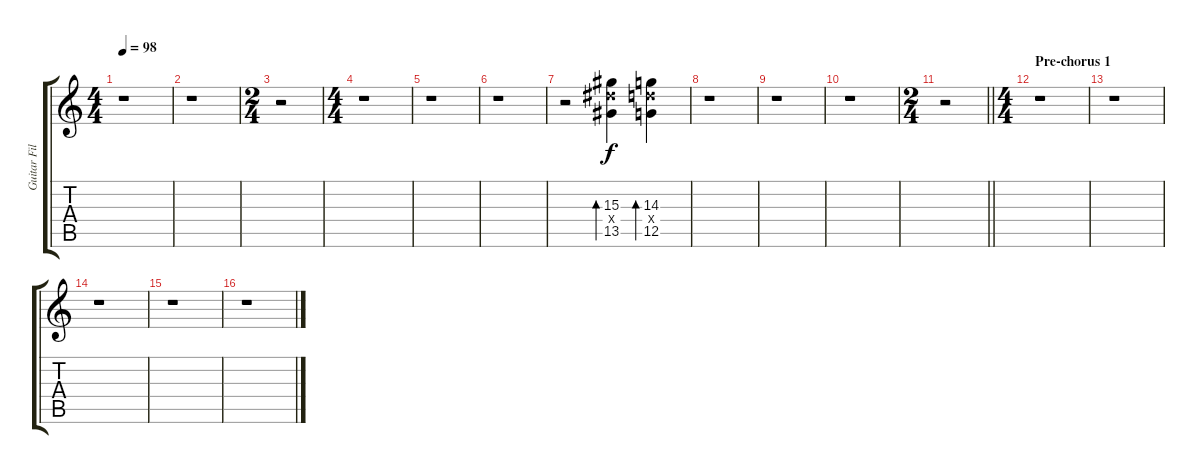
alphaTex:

\track ("Guitar Fills/Solo" "Guitar Fil") {instrument overdrivenguitar}
\staff {score tabs}
\tuning (D4 A3 F3 C3 G2 D2) {hide}
\ts (4 4)
\tempo 98
\clef g2
\ks c
r.1{dy f} |
r.1 |
\ts (2 4)
r.2 |
\ts (4 4)
r.1 |
r.1 |
r.1 |
r.2 (15.3 15.4{x} 13.5).4{bd 120} (14.3 14.4{x} 12.5).4{bd 120} |
r.1 |
r.1 |
r.1 |
\ts (2 4)
\barLineRight lightlight
r.2 |
\ts (4 4)
\section ("" "Pre-chorus 1")
r.1 |
r.1 |
r.1 |
r.1 |
r.1
